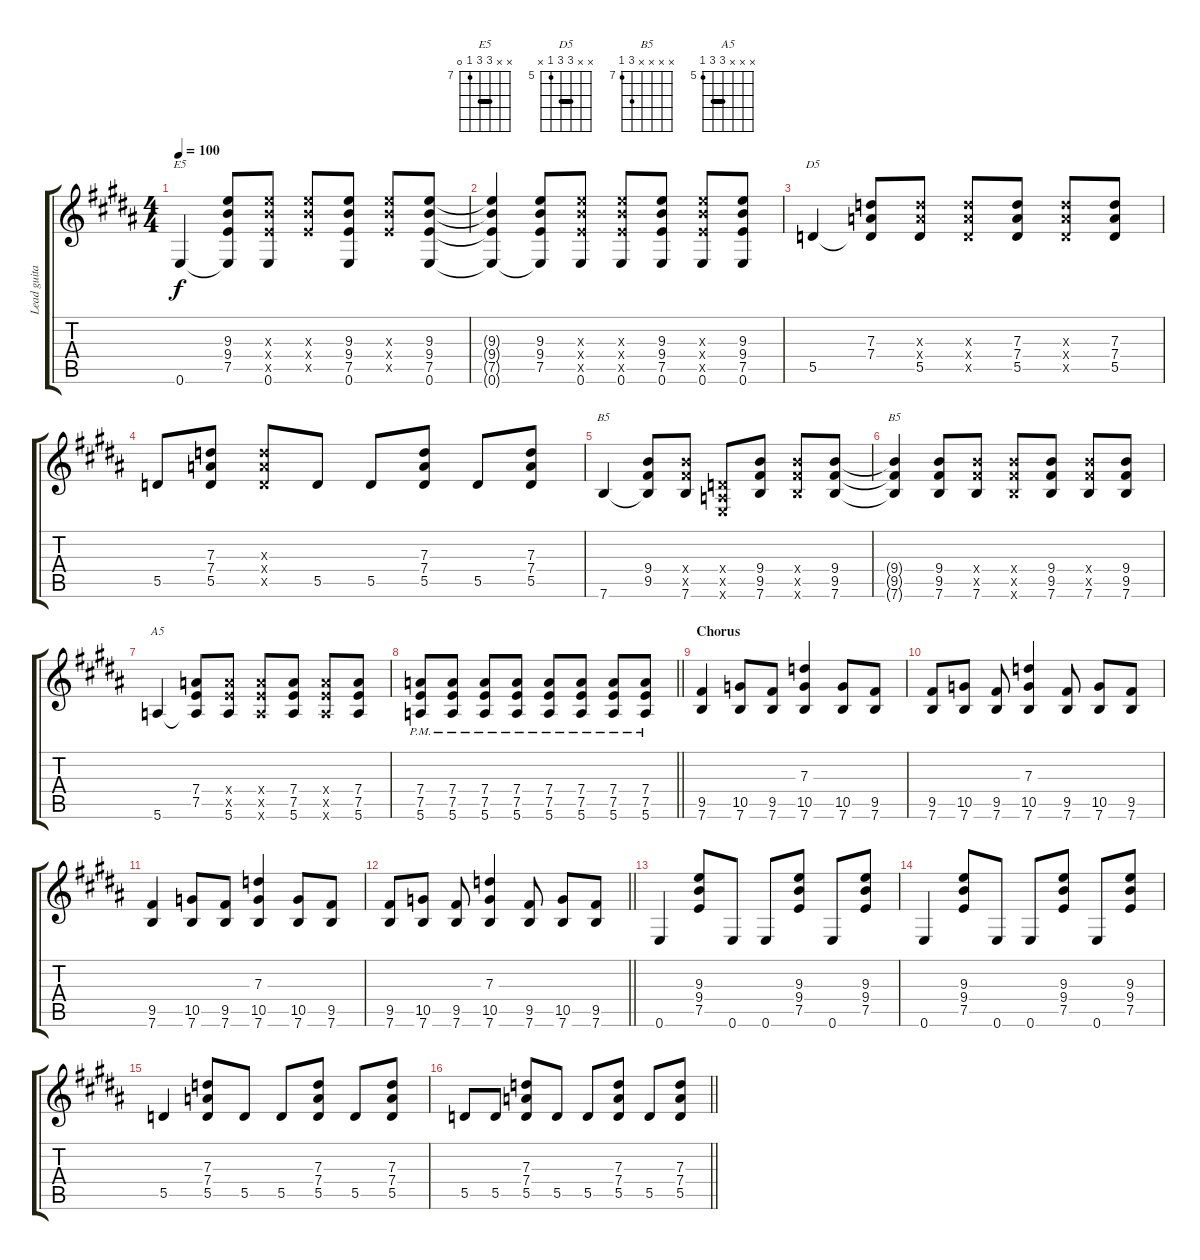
\track ("Lead guitar (Jacob Binzer)" "Lead guita") {instrument overdrivenguitar}
\staff {score tabs}
\tuning (E4 B3 G3 D3 A2 E2) {hide}
\chord ("E5" x x 9 9 7 0) {firstfret 7 barre 9}
\chord ("D5" x x 7 7 5 x) {firstfret 5 barre 7}
\chord ("B5" x x x 9 9 7) {firstfret 7 barre 9}
\chord ("B5" x x x x 9 7) {firstfret 7}
\chord ("A5" x x x 7 7 5) {firstfret 5 barre 7}
\ts (4 4)
\tempo 100
\clef g2
\ks b
0.6.4{ch "E5" dy f} (9.3 9.4 7.5 0.6{t}).8 (9.3{x} 9.4{x} 7.5{x} 0.6).8 (9.3{x} 9.4{x} 7.5{x}).8 (9.3 9.4 7.5 0.6).8 (9.3{x} 9.4{x} 7.5{x}).8 (9.3 9.4 7.5 0.6).8 |
(9.3{t} 9.4{t} 7.5{t} 0.6{t}).4 (9.3 9.4 7.5 0.6{t}).8 (9.3{x} 9.4{x} 7.5{x} 0.6).8 (9.3{x} 9.4{x} 7.5{x} 0.6).8 (9.3 9.4 7.5 0.6).8 (9.3{x} 9.4{x} 7.5{x} 0.6).8 (9.3 9.4 7.5 0.6).8 |
5.5.4{ch "D5"} (7.3 7.4 5.5{t}).8 (7.3{x} 7.4{x} 5.5).8 (7.3{x} 7.4{x} 5.5{x}).8 (7.3 7.4 5.5).8 (7.3{x} 7.4{x} 5.5{x}).8 (7.3 7.4 5.5).8 |
5.5.8 (7.3 7.4 5.5).8 (7.3{x} 7.4{x} 5.5{x}).8 5.5.8 5.5.8 (7.3 7.4 5.5).8 5.5.8 (7.3 7.4 5.5).8 |
7.6.4{ch "B5"} (9.4 9.5 7.6{t}).8 (9.4{x} 9.5{x} 7.6).8 (0.4{x} 0.5{x} 0.6{x}).8 (9.4 9.5 7.6).8 (9.4{x} 9.5{x} 7.6{x}).8 (9.4 9.5 7.6).8 |
(9.4{t} 9.5{t} 7.6{t}).4{ch "B5"} (9.4 9.5 7.6).8 (9.4{x} 9.5{x} 7.6).8 (9.4{x} 9.5{x} 7.6{x}).8 (9.4 9.5 7.6).8 (9.4{x} 9.5{x} 7.6).8 (9.4 9.5 7.6).8 |
5.6.4{ch "A5"} (7.4 7.5 5.6{t}).8 (7.4{x} 7.5{x} 5.6).8 (7.4{x} 7.5{x} 5.6{x}).8 (7.4 7.5 5.6).8 (7.4{x} 7.5{x} 5.6{x}).8 (7.4 7.5 5.6).8 |
\barLineRight lightlight
(7.4 7.5 5.6{pm}).8 (7.4 7.5 5.6{pm}).8 (7.4 7.5 5.6{pm}).8 (7.4 7.5 5.6{pm}).8 (7.4 7.5 5.6{pm}).8 (7.4 7.5 5.6{pm}).8 (7.4 7.5 5.6{pm}).8 (7.4 7.5 5.6{pm}).8 |
\section ("" "Chorus")
(9.5 7.6).4 (10.5 7.6).8 (9.5 7.6).8 (7.3 10.5 7.6).4 (10.5 7.6).8 (9.5 7.6).8 |
(9.5 7.6).8 (10.5 7.6).8 (9.5 7.6).8 (7.3 10.5 7.6).4 (9.5 7.6).8 (10.5 7.6).8 (9.5 7.6).8 |
(9.5 7.6).4 (10.5 7.6).8 (9.5 7.6).8 (7.3 10.5 7.6).4 (10.5 7.6).8 (9.5 7.6).8 |
\barLineRight lightlight
(9.5 7.6).8 (10.5 7.6).8 (9.5 7.6).8 (7.3 10.5 7.6).4 (9.5 7.6).8 (10.5 7.6).8 (9.5 7.6).8 |
0.6.4 (9.3 9.4 7.5).8 0.6.8 0.6.8 (9.3 9.4 7.5).8 0.6.8 (9.3 9.4 7.5).8 |
0.6.4 (9.3 9.4 7.5).8 0.6.8 0.6.8 (9.3 9.4 7.5).8 0.6.8 (9.3 9.4 7.5).8 |
5.5.4 (7.3 7.4 5.5).8 5.5.8 5.5.8 (7.3 7.4 5.5).8 5.5.8 (7.3 7.4 5.5).8 |
\barLineRight lightlight
5.5.8 5.5.8 (7.3 7.4 5.5).8 5.5.8 5.5.8 (7.3 7.4 5.5).8 5.5.8 (7.3 7.4 5.5).8
